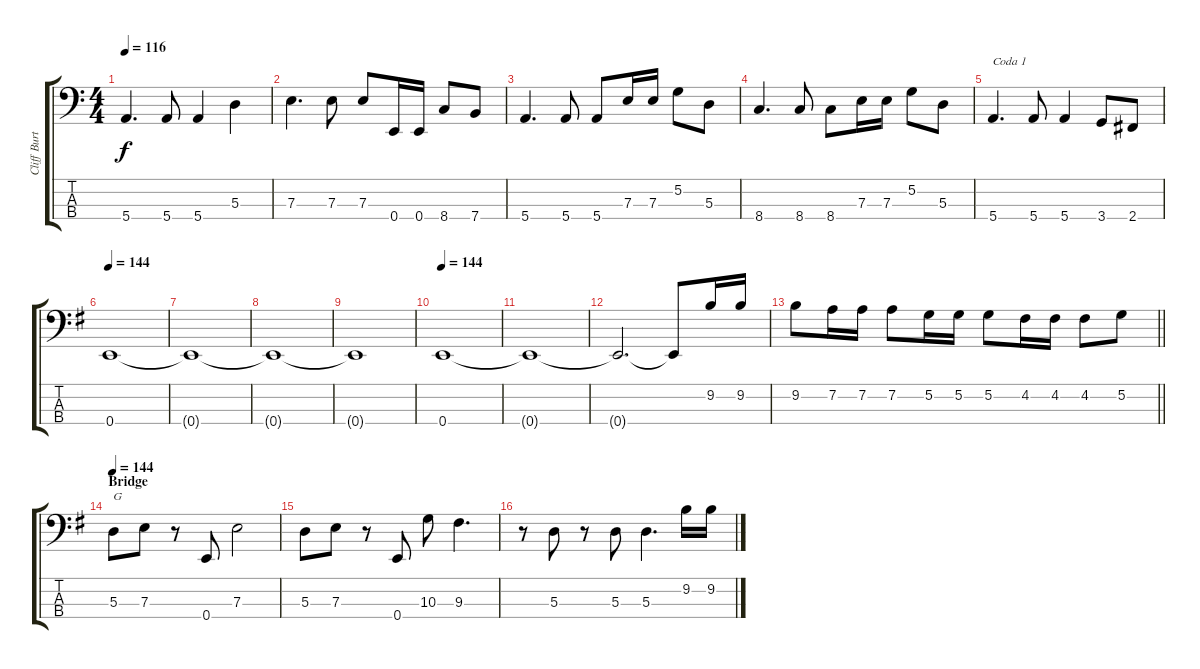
\track ("Cliff Burton" "Cliff Burt") {instrument electricbasspick}
\staff {score tabs}
\tuning (G2 D2 A1 E1) {hide}
\ts (4 4)
\tempo 116
\clef f4
\ks aminor
5.4.4{d dy f} 5.4.8 5.4.4 5.3.4 |
7.3.4{d} 7.3.8 7.3.8 0.4.16 0.4.16 8.4.8 7.4.8 |
5.4.4{d} 5.4.8 5.4.8 7.3.16 7.3.16 5.2.8 5.3.8 |
8.4.4{d} 8.4.8 8.4.8 7.3.16 7.3.16 5.2.8 5.3.8 |
5.4.4{d txt "Coda 1"} 5.4.8 5.4.4 3.4.8 2.4.8 |
\tempo 144
\ks eminor
0.4.1 |
0.4{t}.1 |
0.4{t}.1 |
0.4{t}.1 |
\tempo 144
0.4.1 |
0.4{t}.1 |
0.4{t}.2{d} 0.4{t}.8 9.2.16 9.2.16 |
\barLineRight lightlight
9.2.8 7.2.16 7.2.16 7.2.8 5.2.16 5.2.16 5.2.8 4.2.16 4.2.16 4.2.8 5.2.8 |
\section ("" "Bridge")
\tempo 144
5.3.8{txt "G"} 7.3.8 r.8 0.4.8 7.3.2 |
5.3.8 7.3.8 r.8 0.4.8 10.3.8 9.3.4{d} |
r.8 5.3.8 r.8 5.3.8 5.3.4{d} 9.2.16 9.2.16
